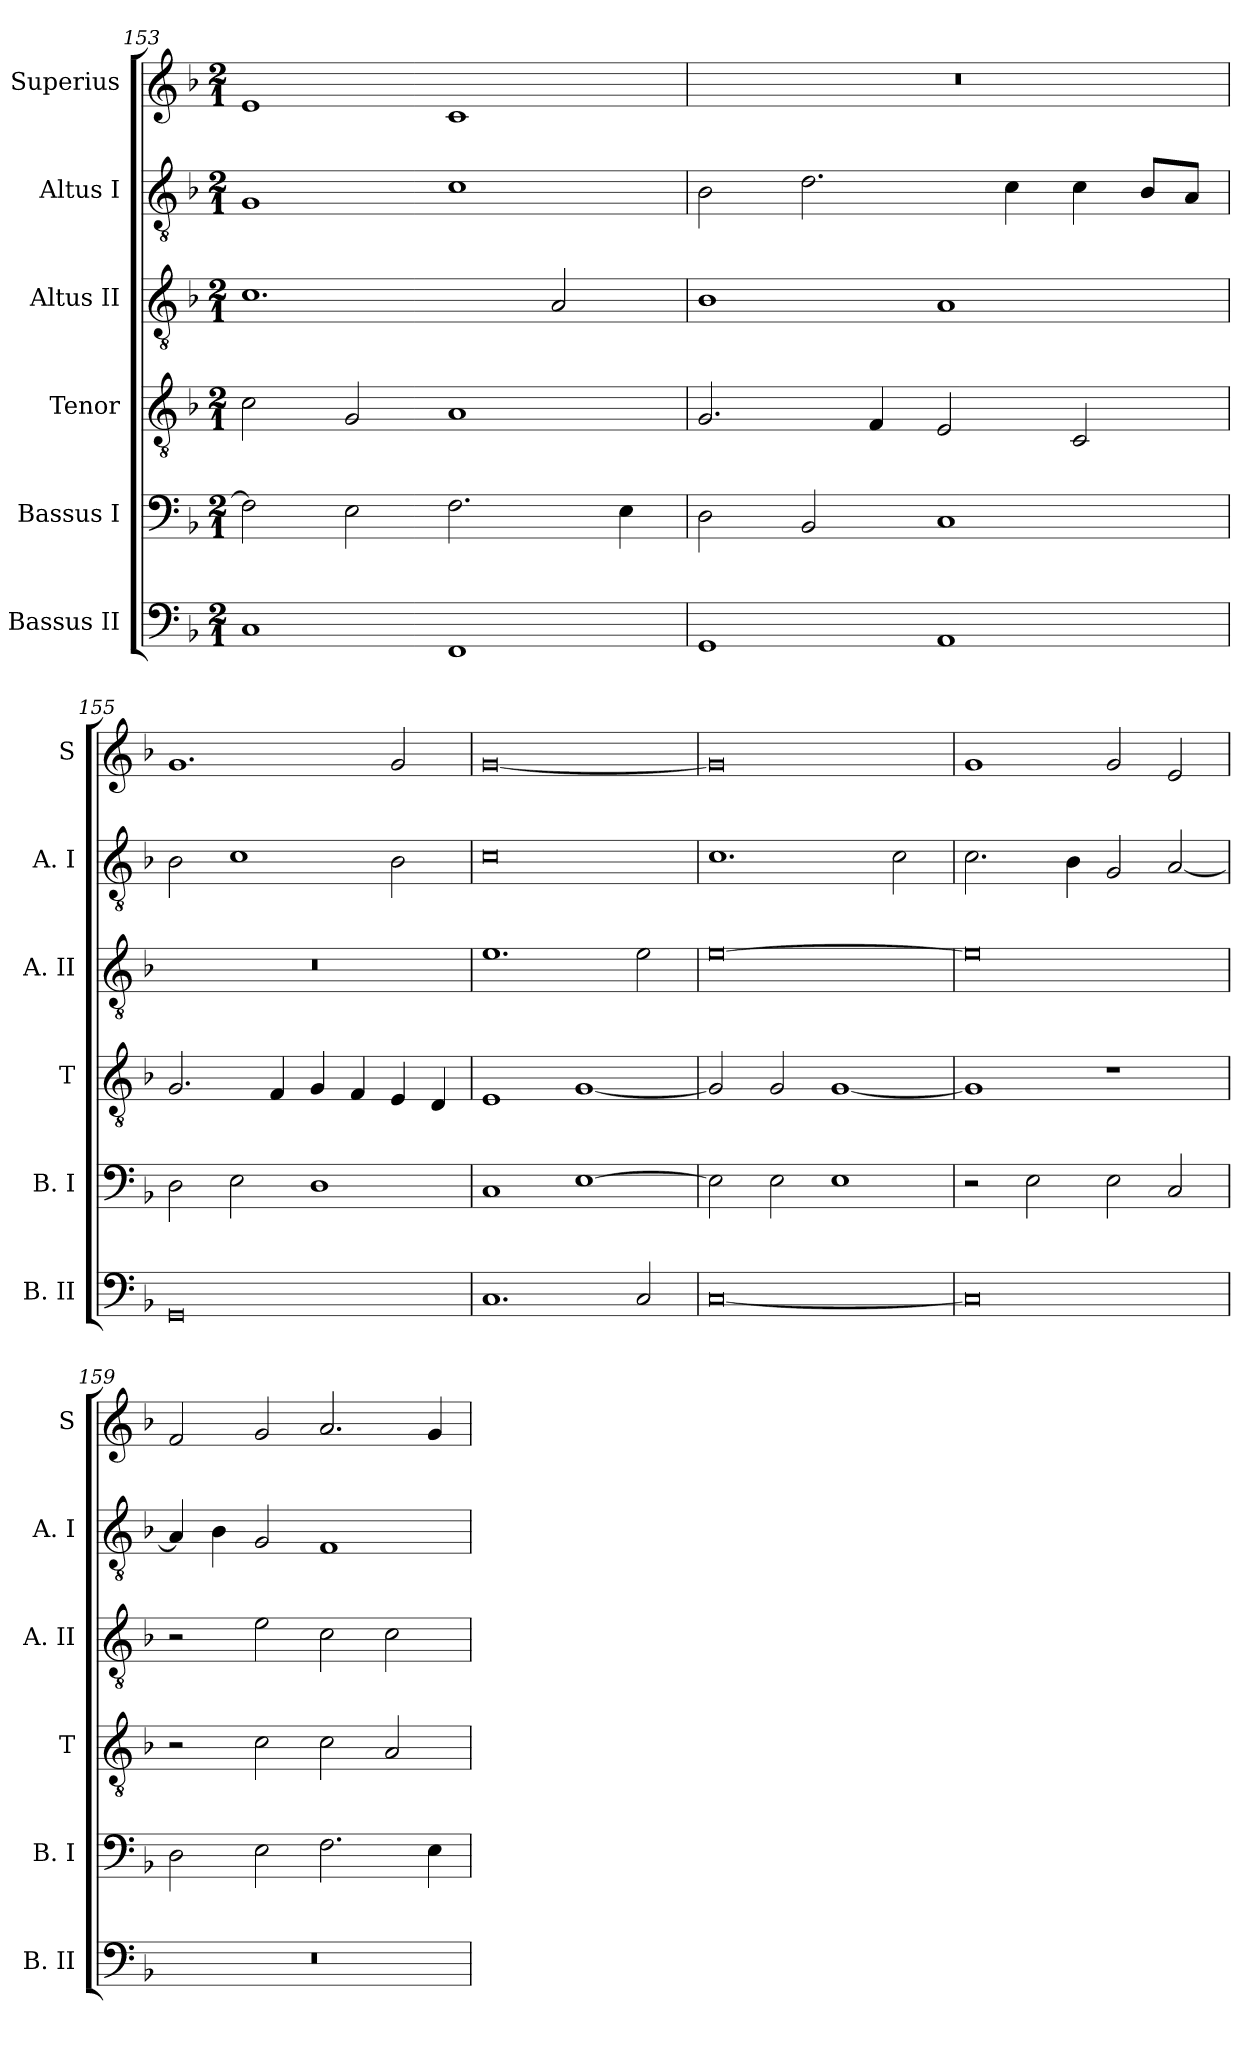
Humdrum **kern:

**kern	**kern	**kern	**kern	**kern	**kern
*part6	*part5	*part4	*part3	*part2	*part1
*staff6	*staff5	*staff4	*staff3	*staff2	*staff1
*I"Bassus II	*I"Bassus I	*I"Tenor	*I"Altus II	*I"Altus I	*I"Superius
*I'B. II	*I'B. I	*I'T	*I'A. II	*I'A. I	*I'S
*clefF4	*clefF4	*clefGv2	*clefGv2	*clefGv2	*clefG2
*k[b-]	*k[b-]	*k[b-]	*k[b-]	*k[b-]	*k[b-]
*d:	*d:	*d:	*d:	*d:	*d:
*M2/1	*M2/1	*M2/1	*M2/1	*M2/1	*M2/1
=153	=153	=153	=153	=153	=153
1C	2F]	2c	1.c	1G	1e
.	2E	2G	.	.	.
1FF	2.F	1A	.	1c	1c
.	.	.	2A	.	.
.	4E	.	.	.	.
=154	=154	=154	=154	=154	=154
1GG	2D	2.G	1B-	2B-	0r
.	2BB-	.	.	2.d	.
.	.	4F	.	.	.
1AA	1C	2E	1A	.	.
.	.	.	.	4c	.
.	.	2C	.	4c	.
.	.	.	.	8B-L	.
.	.	.	.	8AJ	.
=155	=155	=155	=155	=155	=155
0GG	2D	2.G	0r	2B-	1.g
.	2E	.	.	1c	.
.	.	4F	.	.	.
.	1D	4G	.	.	.
.	.	4F	.	.	.
.	.	4E	.	2B-	2g
.	.	4D	.	.	.
=156	=156	=156	=156	=156	=156
1.C	1C	1E	1.e	0c	[0g
.	[1E	[1G	.	.	.
2C	.	.	2e	.	.
=157	=157	=157	=157	=157	=157
[0C	2E]	2G]	[0e	1.c	0g]
.	2E	2G	.	.	.
.	1E	[1G	.	.	.
.	.	.	.	2c	.
=158	=158	=158	=158	=158	=158
0C]	2r	1G]	0e]	2.c	1g
.	2E	.	.	.	.
.	.	.	.	4B-	.
.	2E	1r	.	2G	2g
.	2C	.	.	[2A	2e
=159	=159	=159	=159	=159	=159
0r	2D	2r	2r	4A]	2f
.	.	.	.	4B-	.
.	2E	2c	2e	2G	2g
.	2.F	2c	2c	1F	2.a
.	.	2A	2c	.	.
.	4E	.	.	.	4g
=	=	=	=	=	=
*-	*-	*-	*-	*-	*-
